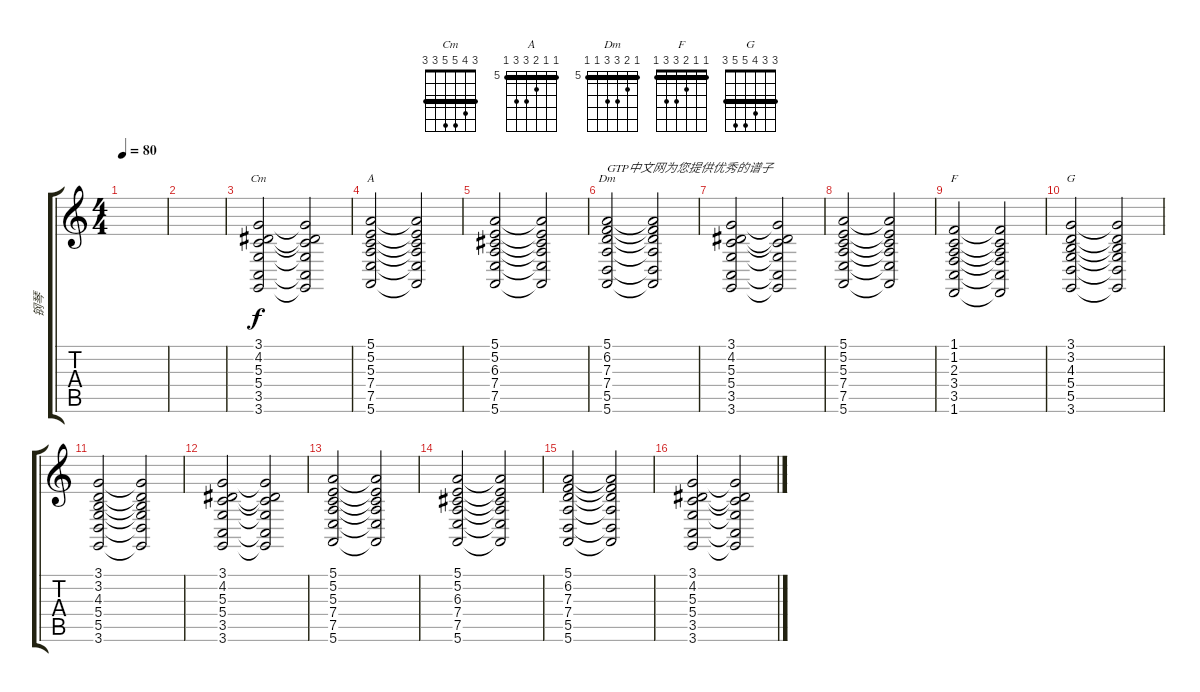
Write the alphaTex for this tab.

\track ("钢琴" "钢琴") {instrument brightacousticpiano}
\staff {score tabs}
\tuning (E4 B3 G3 D3 A2 E2) {hide}
\chord ("Cm" 3 4 5 5 3 3) {barre 3}
\chord ("A" 5 5 6 7 7 5) {firstfret 5 barre 5}
\chord ("Dm" 5 6 7 7 5 5) {firstfret 5 barre 5}
\chord ("F" 1 1 2 3 3 1) {barre 1}
\chord ("G" 3 3 4 5 5 3) {barre 3}
\ts (4 4)
\tempo 80
\clef g2
\ks c
|
|
(3.1 4.2 5.3 5.4 3.5 3.6).2{ch "Cm"} (3.1{t} 4.2{t} 5.3{t} 5.4{t} 3.5{t} 3.6{t}).2 |
(5.1 5.2 5.3 7.4 7.5 5.6).2{ch "A"} (5.1{t} 5.2{t} 5.3{t} 7.4{t} 7.5{t} 5.6{t}).2 |
(5.1 5.2 6.3 7.4 7.5 5.6).2 (5.1{t} 5.2{t} 6.3{t} 7.4{t} 7.5{t} 5.6{t}).2 |
(5.1 6.2 7.3 7.4 5.5 5.6).2{ch "Dm" txt "GTP中文网为您提供优秀的谱子"} (5.1{t} 6.2{t} 7.3{t} 7.4{t} 5.5{t} 5.6{t}).2 |
(3.1 4.2 5.3 5.4 3.5 3.6).2 (3.1{t} 4.2{t} 5.3{t} 5.4{t} 3.5{t} 3.6{t}).2 |
(5.1 5.2 5.3 7.4 7.5 5.6).2 (5.1{t} 5.2{t} 5.3{t} 7.4{t} 7.5{t} 5.6{t}).2 |
(1.1 1.2 2.3 3.4 3.5 1.6).2{ch "F"} (1.1{t} 1.2{t} 2.3{t} 3.4{t} 3.5{t} 1.6{t}).2 |
(3.1 3.2 4.3 5.4 5.5 3.6).2{ch "G"} (3.1{t} 3.2{t} 4.3{t} 5.4{t} 5.5{t} 3.6{t}).2 |
(3.1 3.2 4.3 5.4 5.5 3.6).2 (3.1{t} 3.2{t} 4.3{t} 5.4{t} 5.5{t} 3.6{t}).2 |
(3.1 4.2 5.3 5.4 3.5 3.6).2 (3.1{t} 4.2{t} 5.3{t} 5.4{t} 3.5{t} 3.6{t}).2 |
(5.1 5.2 5.3 7.4 7.5 5.6).2 (5.1{t} 5.2{t} 5.3{t} 7.4{t} 7.5{t} 5.6{t}).2 |
(5.1 5.2 6.3 7.4 7.5 5.6).2 (5.1{t} 5.2{t} 6.3{t} 7.4{t} 7.5{t} 5.6{t}).2 |
(5.1 6.2 7.3 7.4 5.5 5.6).2 (5.1{t} 6.2{t} 7.3{t} 7.4{t} 5.5{t} 5.6{t}).2 |
(3.1 4.2 5.3 5.4 3.5 3.6).2 (3.1{t} 4.2{t} 5.3{t} 5.4{t} 3.5{t} 3.6{t}).2
